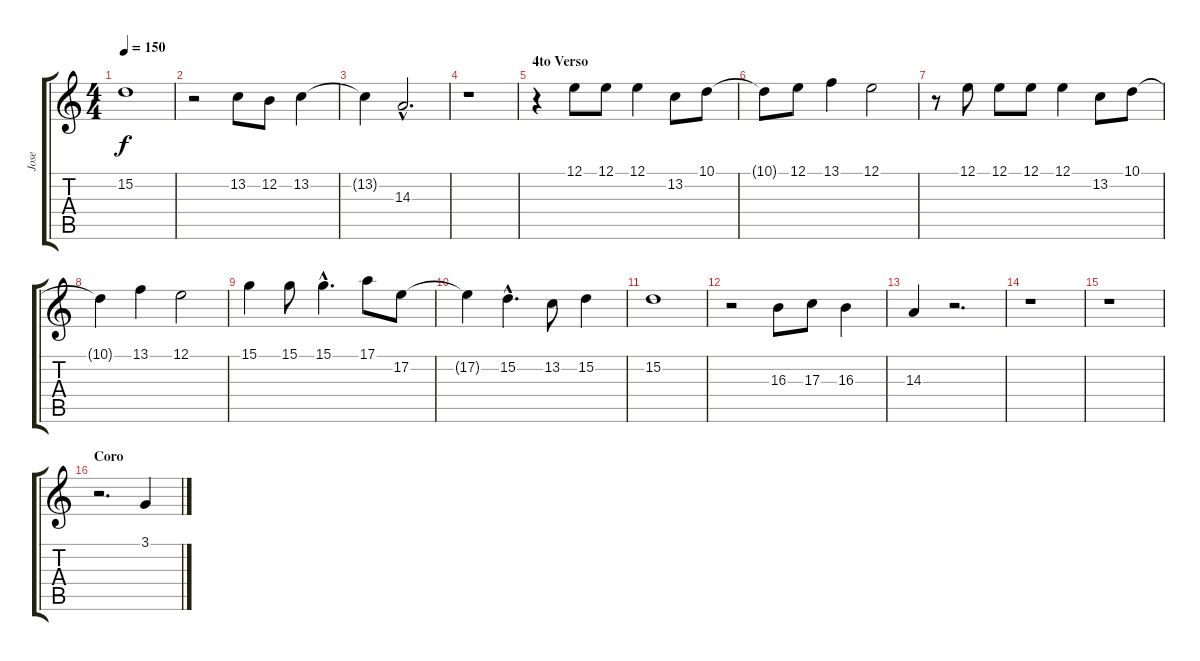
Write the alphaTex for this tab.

\track ("Jose" "Jose") {instrument synthstrings1}
\staff {score tabs}
\tuning (E4 B3 G3 D3 A2 E2) {hide}
\ts (4 4)
\tempo 150
\clef g2
\ks c
15.2.1{dy f} |
r.2 13.2.8 12.2.8 13.2.4 |
13.2{t}.4 14.3{hac}.2{d} |
r.1 |
\section ("" "4to Verso")
r.4 12.1.8 12.1.8 12.1.4 13.2.8 10.1.8 |
10.1{t}.8 12.1.8 13.1.4 12.1.2 |
r.8 12.1.8 12.1.8 12.1.8 12.1.4 13.2.8 10.1.8 |
10.1{t}.4 13.1.4 12.1.2 |
15.1.4 15.1.8 15.1{hac}.4{d} 17.1.8 17.2.8 |
17.2{t}.4 15.2{hac}.4{d} 13.2.8 15.2.4 |
15.2.1 |
r.2 16.3.8 17.3.8 16.3.4 |
14.3.4 r.2{d} |
r.1 |
r.1 |
\section ("" "Coro")
r.2{d} 3.1.4
